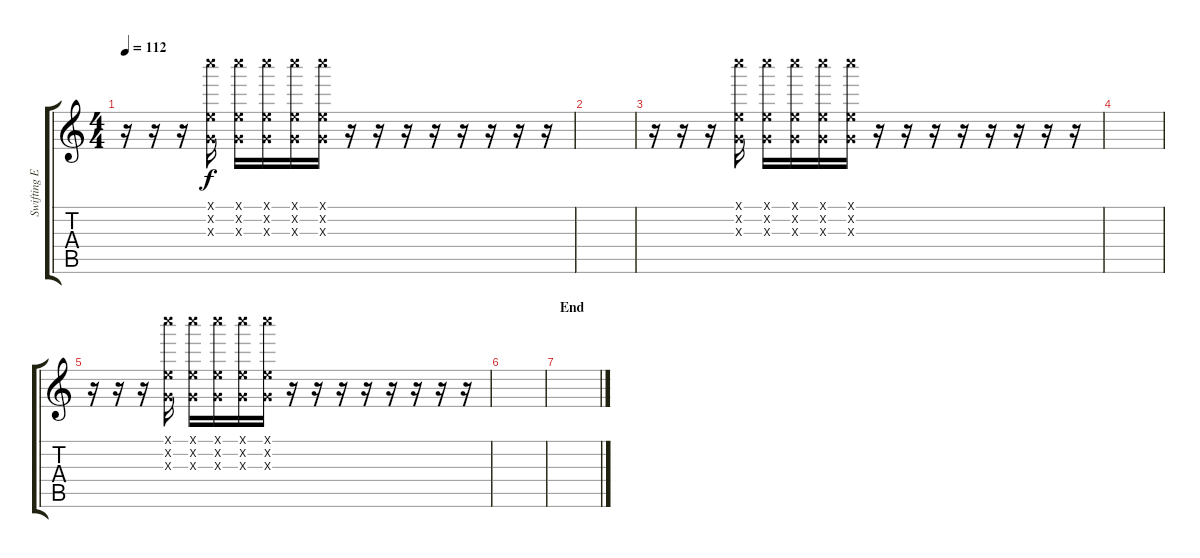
\track ("Swifting Effect" "Swifting E") {instrument electricguitarmuted}
\staff {score tabs}
\tuning (E4 B3 G3 D3 A2 E2) {hide}
\ts (4 4)
\tempo 112
\clef g2
\ks c
r.16{dy f} r.16 r.16 (0.1{x} 25.2{x} 0.3{x}).16 (0.1{x} 25.2{x} 0.3{x}).16 (0.1{x} 25.2{x} 0.3{x}).16 (0.1{x} 25.2{x} 0.3{x}).16 (0.1{x} 25.2{x} 0.3{x}).16 r.16 r.16 r.16 r.16 r.16 r.16 r.16 r.16 |
|
r.16 r.16 r.16 (0.1{x} 25.2{x} 0.3{x}).16 (0.1{x} 25.2{x} 0.3{x}).16 (0.1{x} 25.2{x} 0.3{x}).16 (0.1{x} 25.2{x} 0.3{x}).16 (0.1{x} 25.2{x} 0.3{x}).16 r.16 r.16 r.16 r.16 r.16 r.16 r.16 r.16 |
|
r.16 r.16 r.16 (0.1{x} 25.2{x} 0.3{x}).16 (0.1{x} 25.2{x} 0.3{x}).16 (0.1{x} 25.2{x} 0.3{x}).16 (0.1{x} 25.2{x} 0.3{x}).16 (0.1{x} 25.2{x} 0.3{x}).16 r.16 r.16 r.16 r.16 r.16 r.16 r.16 r.16 |
|
\section ("" "End")
